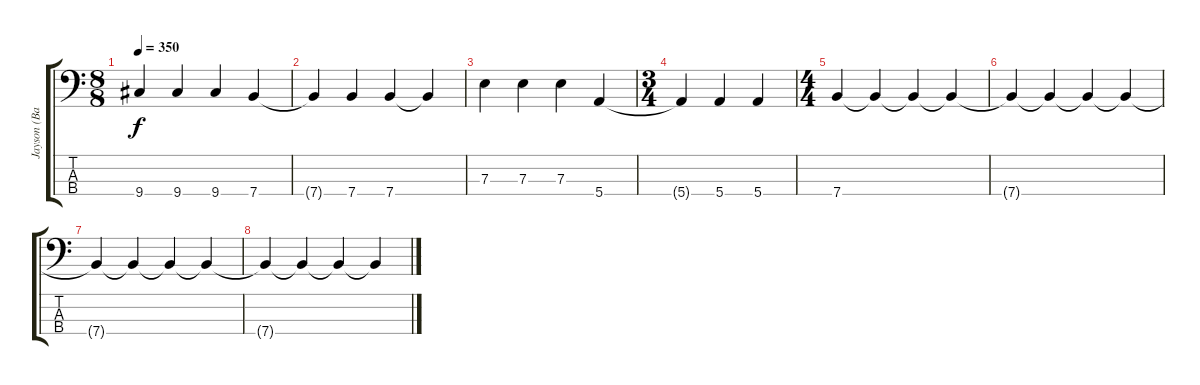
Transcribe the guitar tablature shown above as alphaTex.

\track ("Jayson (Bass)" "Jayson (Ba") {instrument electricbasspick}
\staff {score tabs}
\tuning (G2 D2 A1 E1) {hide}
\ts (8 8)
\tempo 350
\clef f4
\ks c
9.4{t}.4{dy f} 9.4.4 9.4.4 7.4.4 |
7.4{t}.4 7.4.4 7.4.4 7.4{t}.4 |
7.3.4 7.3.4 7.3.4 5.4.4 |
\ts (3 4)
5.4{t}.4 5.4.4 5.4.4 |
\ts (4 4)
7.4.4 7.4{t}.4 7.4{t}.4 7.4{t}.4 |
7.4{t}.4 7.4{t}.4 7.4{t}.4 7.4{t}.4 |
7.4{t}.4 7.4{t}.4 7.4{t}.4 7.4{t}.4 |
7.4{t}.4 7.4{t}.4 7.4{t}.4 7.4{t}.4
